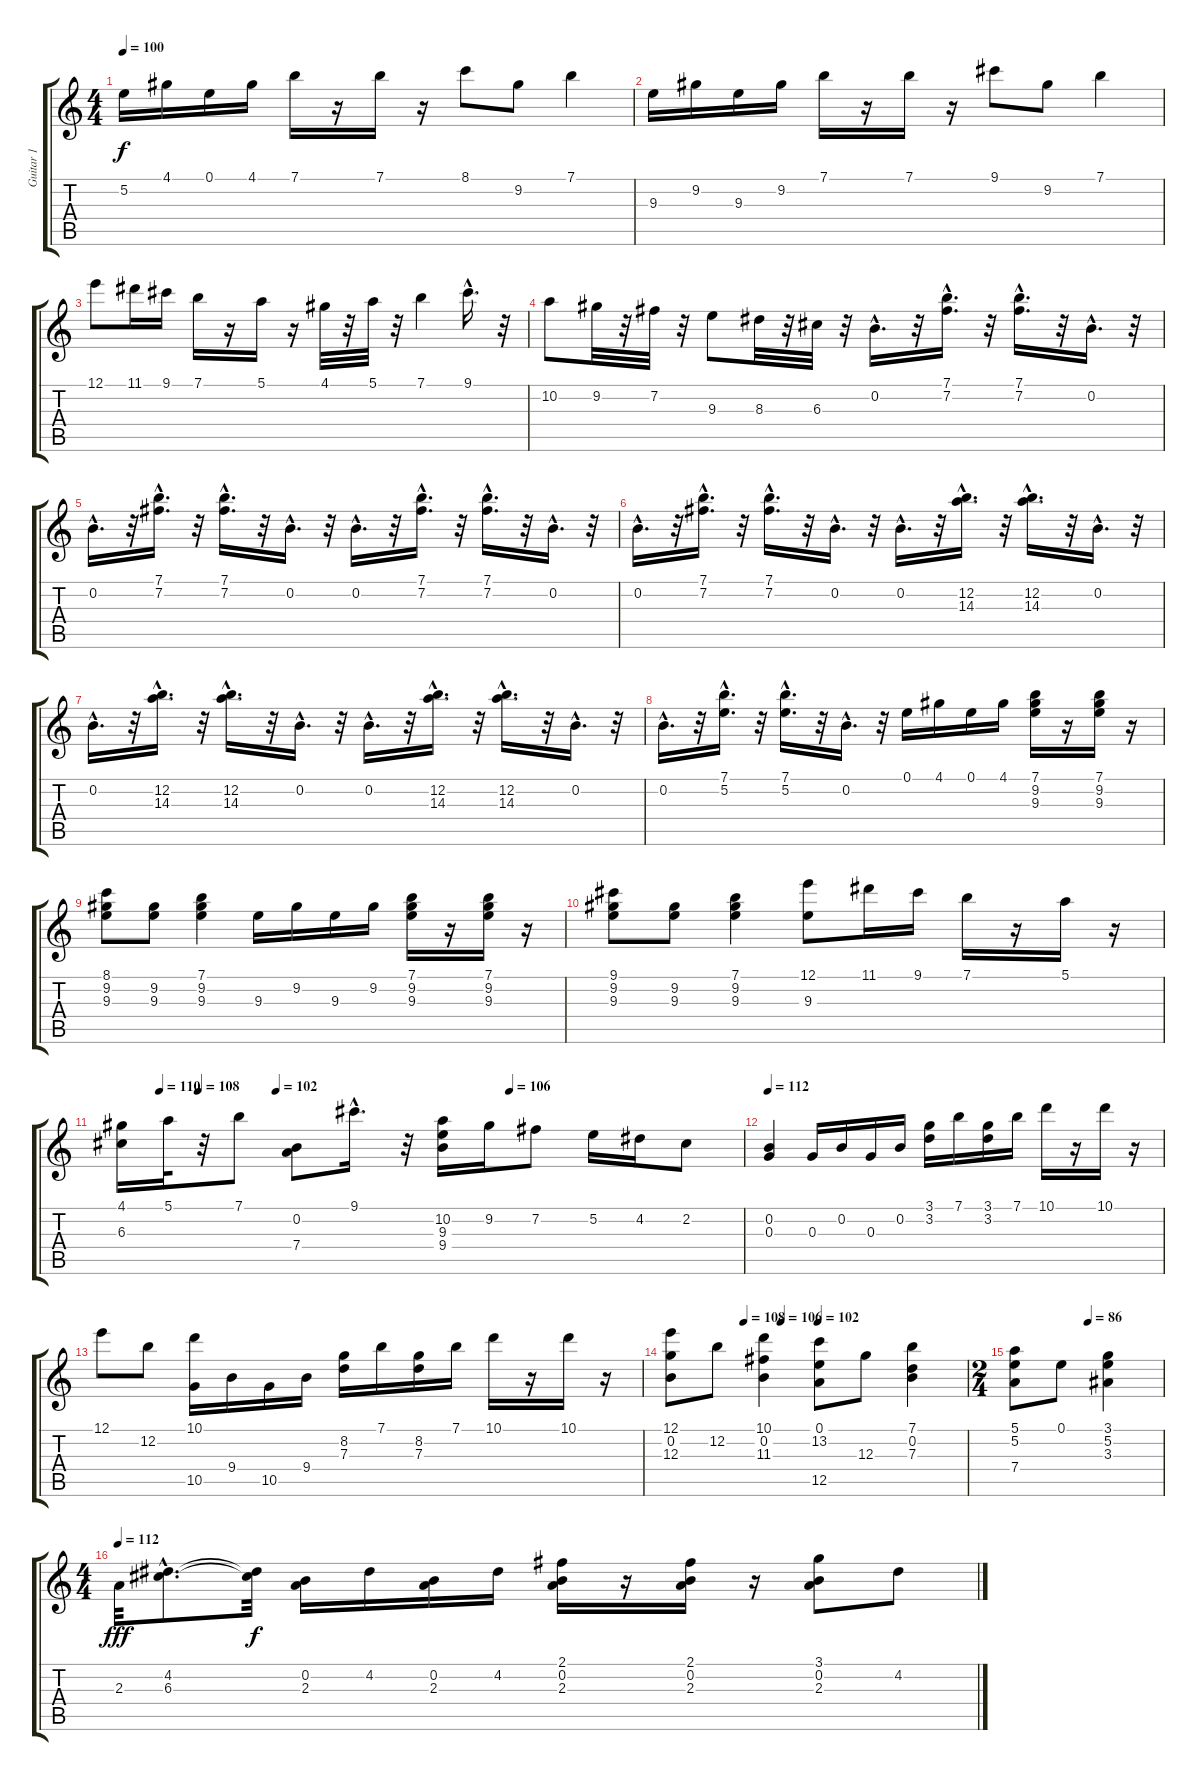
\track ("Guitar 1" "Guitar 1") {instrument acousticguitarnylon}
\staff {score tabs}
\tuning (E4 B3 G3 D3 A2 E2) {hide}
\ts (4 4)
\tempo 100
\tempo 112
\tempo 100
\clef g2
\ks c
5.2.16{dy f instrument acousticguitarnylon} 4.1.16 0.1.16 4.1.16 7.1.16 r.16 7.1.16 r.16 8.1.8 9.2.8 7.1.4 |
9.3.16 9.2.16 9.3.16 9.2.16 7.1.16 r.16 7.1.16 r.16 9.1.8 9.2.8 7.1.4 |
12.1.8 11.1.16 9.1.16 7.1.16 r.16 5.1.16 r.16 4.1.32 r.32 5.1.32 r.32 7.1.4 9.1{hac}.16{d} r.32 |
10.2.8 9.2.32 r.32 7.2.32 r.32 9.3.8 8.3.32 r.32 6.3.32 r.32 0.2{hac}.16{d} r.32 (7.1{hac} 7.2{hac}).16{d} r.32 (7.1{hac} 7.2{hac}).16{d} r.32 0.2{hac}.16{d} r.32 |
0.2{hac}.16{d} r.32 (7.1{hac} 7.2{hac}).16{d} r.32 (7.1{hac} 7.2{hac}).16{d} r.32 0.2{hac}.16{d} r.32 0.2{hac}.16{d} r.32 (7.1{hac} 7.2{hac}).16{d} r.32 (7.1{hac} 7.2{hac}).16{d} r.32 0.2{hac}.16{d} r.32 |
0.2{hac}.16{d} r.32 (7.1{hac} 7.2{hac}).16{d} r.32 (7.1{hac} 7.2{hac}).16{d} r.32 0.2{hac}.16{d} r.32 0.2{hac}.16{d} r.32 (12.2{hac} 14.3{hac}).16{d} r.32 (12.2{hac} 14.3{hac}).16{d} r.32 0.2{hac}.16{d} r.32 |
0.2{hac}.16{d} r.32 (12.2{hac} 14.3{hac}).16{d} r.32 (12.2{hac} 14.3{hac}).16{d} r.32 0.2{hac}.16{d} r.32 0.2{hac}.16{d} r.32 (12.2{hac} 14.3{hac}).16{d} r.32 (12.2{hac} 14.3{hac}).16{d} r.32 0.2{hac}.16{d} r.32 |
0.2{hac}.16{d} r.32 (7.1{hac} 5.2{hac}).16{d} r.32 (7.1{hac} 5.2{hac}).16{d} r.32 0.2{hac}.16{d} r.32 0.1.16 4.1.16 0.1.16 4.1.16 (7.1 9.2 9.3).16 r.16 (7.1 9.2 9.3).16 r.16 |
(8.1 9.2 9.3).8 (9.2 9.3).8 (7.1 9.2 9.3).4 9.3.16 9.2.16 9.3.16 9.2.16 (7.1 9.2 9.3).16 r.16 (7.1 9.2 9.3).16 r.16 |
(9.1 9.2 9.3).8 (9.2 9.3).8 (7.1 9.2 9.3).4 (12.1 9.3).8 11.1.16 9.1.16 7.1.16 r.16 5.1.16 r.16 |
\tempo (110 0.0625)
\tempo (108 0.125)
\tempo (102 0.25)
\tempo (106 0.625)
(4.1 6.3).16 5.1.32 r.32 7.1.8 (0.2 7.4).8 9.1{hac}.16{d} r.32 (10.2 9.3 9.4).16 9.2.16 7.2.8 5.2.16 4.2.16 2.2.8 |
\tempo 112
(0.2 0.3).4 0.3.16 0.2.16 0.3.16 0.2.16 (3.1 3.2).16 7.1.16 (3.1 3.2).16 7.1.16 10.1.16 r.16 10.1.16 r.16 |
12.1.8 12.2.8 (10.1 10.5).16 9.4.16 10.5.16 9.4.16 (8.2 7.3).16 7.1.16 (8.2 7.3).16 7.1.16 10.1.16 r.16 10.1.16 r.16 |
\tempo (108 0.25)
\tempo (106 0.375)
\tempo (102 0.5)
(12.1 0.2 12.3).8 12.2.8 (10.1 0.2 11.3).4 (0.1 13.2 12.5).8 12.3.8 (7.1 0.2 7.3).4 |
\ts (2 4)
\tempo (86 0.5)
(5.1 5.2 7.4).8 0.1.8 (3.1 5.2 3.3).4 |
\ts (4 4)
\tempo 112
2.3.32{dy fff} (4.2{hac} 6.3{hac}).8{d} (4.2{t} 6.3{t}).32{dy f} (0.2 2.3).16 4.2.16 (0.2 2.3).16 4.2.16 (2.1 0.2 2.3).16 r.16 (2.1 0.2 2.3).16 r.16 (3.1 0.2 2.3).8 4.2.8
